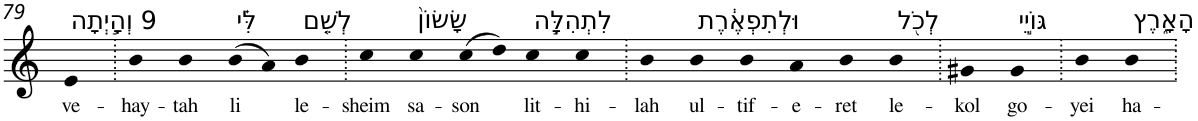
**kern	**text
*part1	*part1
*staff1	*staff1
*I"Piano	*
*I'Pno	*
!!LO:PB:g=z
*clefG2	*
*k[]	*
=79	=79
!LO:TX:a:t=9 וְהָ֣יְתָה	!
!	!LO:LY:b
4e	ve-
=80.	=80.
!	!LO:LY:b
4b	-hay-
!	!LO:LY:b
4b	-tah
!LO:TX:a:t=לִּ֗י	!
!	!LO:LY:b
(>8b	li
8a)	.
!LO:TX:a:t=לְשֵׁ֤ם	!
!	!LO:LY:b
4b	le-
=81.	=81.
!	!LO:LY:b
4cc	-sheim
!LO:TX:a:t=שָׂשׂוֹן֙	!
!	!LO:LY:b
4cc	sa-
!	!LO:LY:b
(>8cc	-son
8dd)	.
!LO:TX:a:t=לִתְהִלָּ֣ה	!
!	!LO:LY:b
4cc	lit-
!	!LO:LY:b
4cc	-hi-
=82.	=82.
!	!LO:LY:b
4b	-lah
!LO:TX:a:t=וּלְתִפְאֶ֔רֶת	!
!	!LO:LY:b
4b	ul-
!	!LO:LY:b
4b	-tif-
!	!LO:LY:b
4a	-e-
!	!LO:LY:b
4b	-ret
!LO:TX:a:t=לְכֹ֖ל	!
!	!LO:LY:b
4b	le-
=83.	=83.
!	!LO:LY:b
4g#X	-kol
!LO:TX:a:t=גּוֹיֵ֣י	!
!	!LO:LY:b
4g#	go-
=84.	=84.
!	!LO:LY:b
4b	-yei
!LO:TX:a:t=הָאָ֑רֶץ	!
!	!LO:LY:b
4b	ha-
=.	=.
*-	*-
